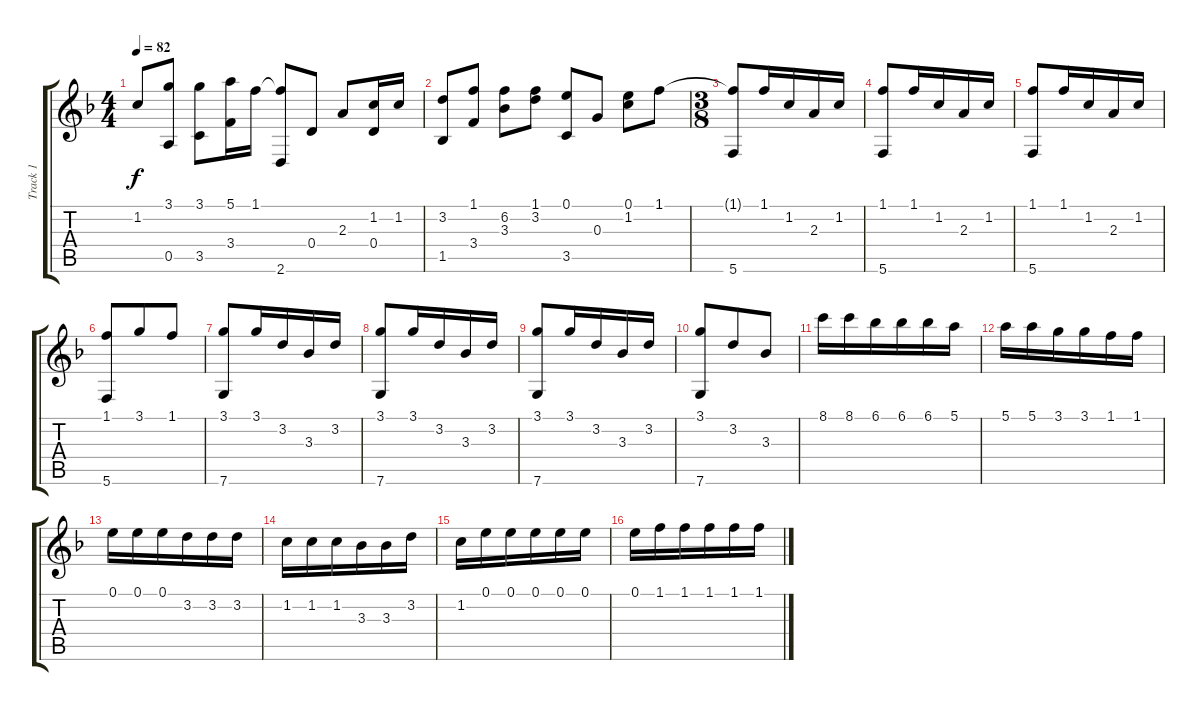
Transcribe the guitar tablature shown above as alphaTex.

\track ("Track 1" "Track 1") {instrument acousticguitarsteel}
\staff {score tabs}
\tuning (E4 B3 G3 D3 A2 C2) {hide}
\ts (4 4)
\tempo 82
\clef g2
\ks f
1.2.8{dy f} (3.1 0.5).8 (3.1 3.5).8 (5.1 3.4).16 1.1.16 (1.1{t} 2.6).8 0.4.8 2.3.8 (1.2 0.4).16 1.2.16 |
(3.2 1.5).8 (1.1 3.4).8 (6.2 3.3).8 (1.1 3.2).8 (0.1 3.5).8 0.3.8 (0.1 1.2).8 1.1.8 |
\ts (3 8)
(1.1{t} 5.6).8 1.1.16 1.2.16 2.3.16 1.2.16 |
(1.1 5.6).8 1.1.16 1.2.16 2.3.16 1.2.16 |
(1.1 5.6).8 1.1.16 1.2.16 2.3.16 1.2.16 |
(1.1 5.6).8 3.1.8 1.1.8 |
(3.1 7.6).8 3.1.16 3.2.16 3.3.16 3.2.16 |
(3.1 7.6).8 3.1.16 3.2.16 3.3.16 3.2.16 |
(3.1 7.6).8 3.1.16 3.2.16 3.3.16 3.2.16 |
(3.1 7.6).8 3.2.8 3.3.8 |
8.1.16 8.1.16 6.1.16 6.1.16 6.1.16 5.1.16 |
5.1.16 5.1.16 3.1.16 3.1.16 1.1.16 1.1.16 |
0.1.16 0.1.16 0.1.16 3.2.16 3.2.16 3.2.16 |
1.2.16 1.2.16 1.2.16 3.3.16 3.3.16 3.2.16 |
1.2.16 0.1.16 0.1.16 0.1.16 0.1.16 0.1.16 |
0.1.16 1.1.16 1.1.16 1.1.16 1.1.16 1.1.16
